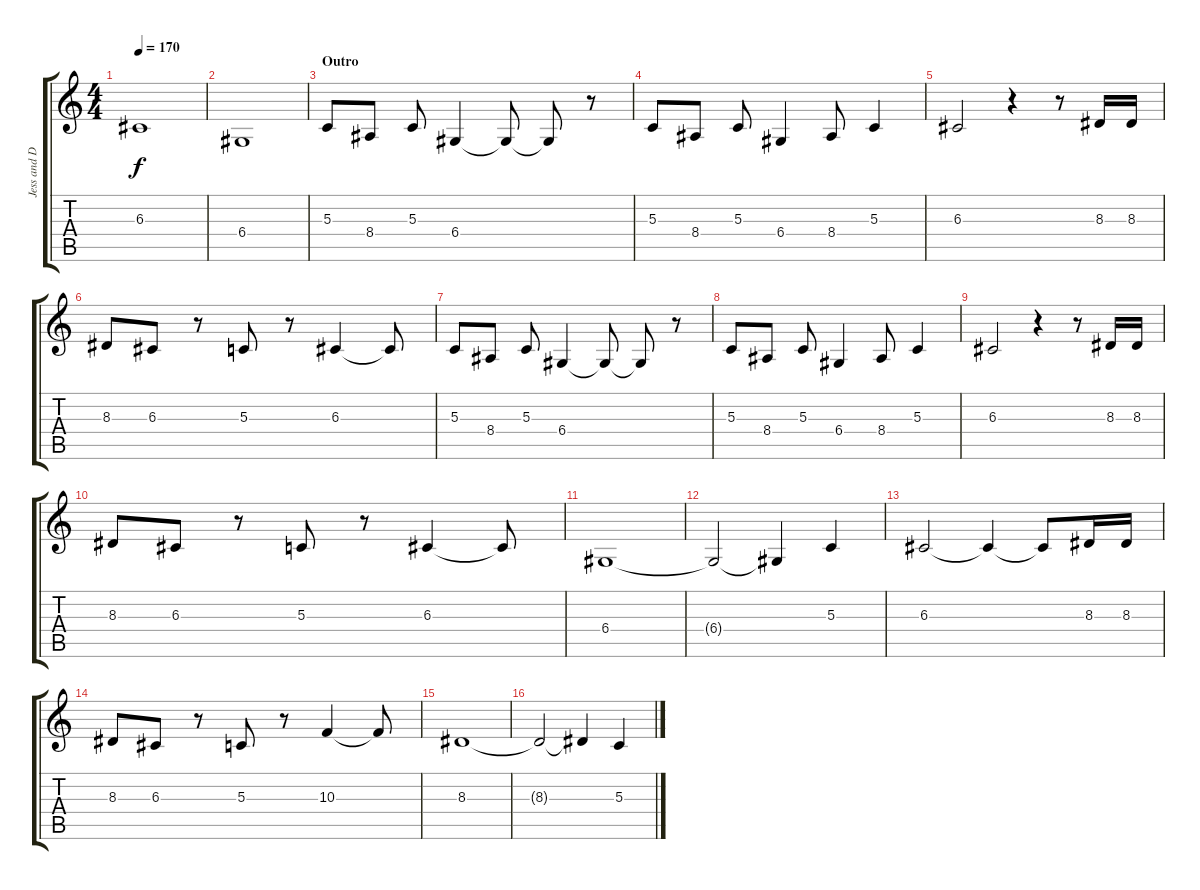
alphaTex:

\track ("Jess and Derron (Sax)" "Jess and D") {instrument altosax}
\staff {score tabs}
\tuning (E4 B3 G3 D3 A2 E2) {hide}
\ts (4 4)
\tempo 170
\clef g2
\ks c
6.3.1{dy f} |
6.4.1 |
\section ("" "Outro")
5.3.8 8.4.8 5.3.8 6.4.4 6.4{t}.8 6.4{t}.8 r.8 |
5.3.8 8.4.8 5.3.8 6.4.4 8.4.8 5.3.4 |
6.3.2 r.4 r.8 8.3.16 8.3.16 |
8.3.8 6.3.8 r.8 5.3.8 r.8 6.3.4 6.3{t}.8 |
5.3.8 8.4.8 5.3.8 6.4.4 6.4{t}.8 6.4{t}.8 r.8 |
5.3.8 8.4.8 5.3.8 6.4.4 8.4.8 5.3.4 |
6.3.2 r.4 r.8 8.3.16 8.3.16 |
8.3.8 6.3.8 r.8 5.3.8 r.8 6.3.4 6.3{t}.8 |
6.4.1 |
6.4{t}.2 6.4{t}.4 5.3.4 |
6.3.2 6.3{t}.4 6.3{t}.8 8.3.16 8.3.16 |
8.3.8 6.3.8 r.8 5.3.8 r.8 10.3.4 10.3{t}.8 |
8.3.1 |
8.3{t}.2 8.3{t}.4 5.3.4
